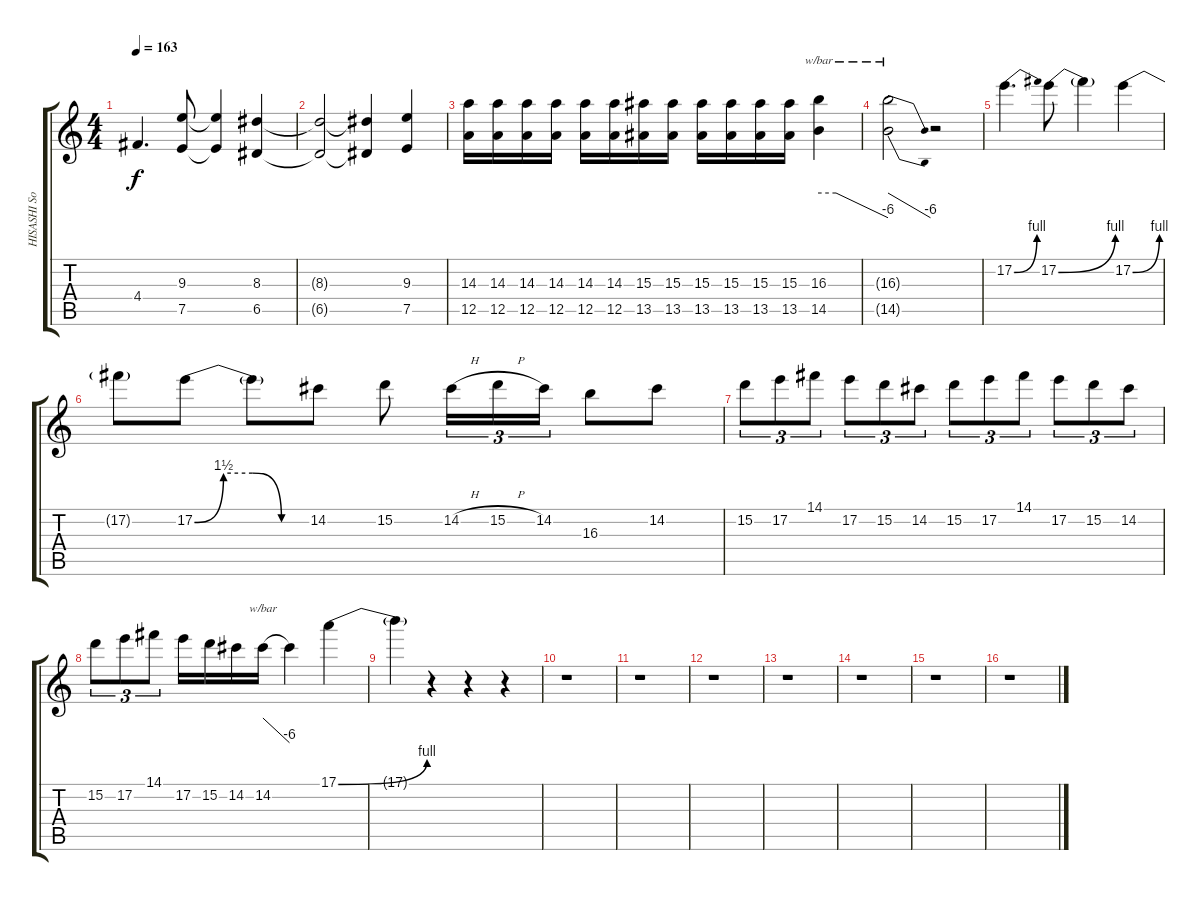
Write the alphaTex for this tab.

\track ("HISASHI Solo" "HISASHI So") {instrument distortionguitar}
\staff {score tabs}
\tuning (E4 B3 G3 D3 A2 E2) {hide}
\ts (4 4)
\tempo 163
\clef g2
\ks c
4.4.4{d dy f} (9.3 7.5).8 (9.3{t} 7.5{t}).4 (8.3 6.5).4 |
(8.3{t} 6.5{t}).2 (8.3{t} 6.5{t}).4 (9.3 7.5).4 |
(14.3 12.5).16 (14.3 12.5).16 (14.3 12.5).16 (14.3 12.5).16 (14.3 12.5).16 (14.3 12.5).16 (15.3 13.5).16 (15.3 13.5).16 (15.3 13.5).16 (15.3 13.5).16 (15.3 13.5).16 (15.3 13.5).16 (16.3 14.5).4{tbe (custom default 0 0 15 0 60 -24)} |
(16.3{t} 14.5{t}).2{tbe (dive default 0 0 60 -24)} r.2 |
17.2{be (bend 0 0 60 4)}.4{d} 17.2{be (bend 0 0 60 4)}.8 17.2{t}.4 17.2{be (bend 0 0 60 4)}.4 |
17.2{t}.8 17.2{be (custom 0 0 15 6 30 6 45 0 60 0)}.8 17.2{t}.8 14.2.8 15.2.8 14.2{h}.16{tu (3 2)} 15.2{h}.16{tu (3 2)} 14.2.16{tu (3 2)} 16.3.8 14.2.8 |
15.2.8{tu (3 2)} 17.2.8{tu (3 2)} 14.1.8{tu (3 2)} 17.2.8{tu (3 2)} 15.2.8{tu (3 2)} 14.2.8{tu (3 2)} 15.2.8{tu (3 2)} 17.2.8{tu (3 2)} 14.1.8{tu (3 2)} 17.2.8{tu (3 2)} 15.2.8{tu (3 2)} 14.2.8{tu (3 2)} |
15.2.8{tu (3 2)} 17.2.8{tu (3 2)} 14.1.8{tu (3 2)} 17.2.16 15.2.16 14.2.16 14.2.16{tbe (dive default 0 0 60 -24)} 14.2{t}.4 17.1{be (bend 0 0 60 4)}.4 |
17.1{t}.4 r.4 r.4 r.4 |
r.1 |
r.1 |
r.1 |
r.1 |
r.1 |
r.1 |
r.1
